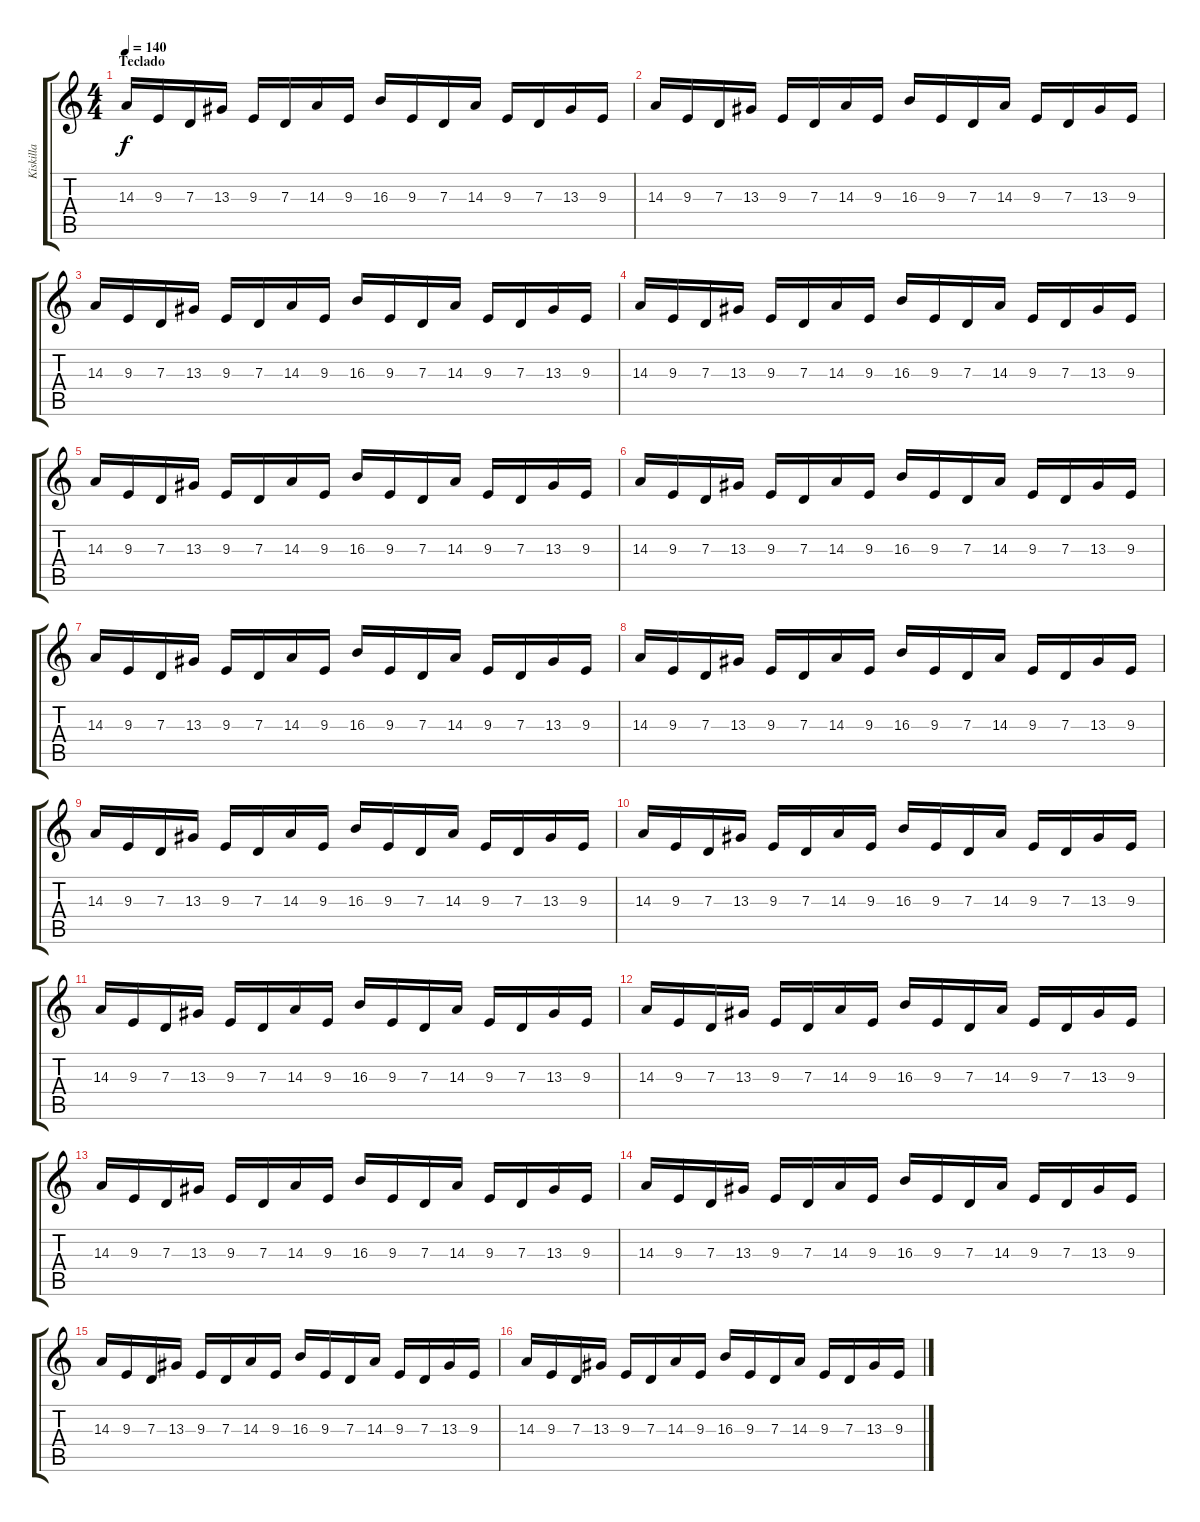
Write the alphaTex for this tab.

\track ("Kiskilla" "Kiskilla") {instrument acousticgrandpiano}
\staff {score tabs}
\tuning (E4 B3 G3 D3 A2 E2) {hide}
\ts (4 4)
\section ("" "Teclado")
\tempo 140
\clef g2
\ks c
14.3.16{dy f} 9.3.16 7.3.16 13.3.16 9.3.16 7.3.16 14.3.16 9.3.16 16.3.16 9.3.16 7.3.16 14.3.16 9.3.16 7.3.16 13.3.16 9.3.16 |
14.3.16 9.3.16 7.3.16 13.3.16 9.3.16 7.3.16 14.3.16 9.3.16 16.3.16 9.3.16 7.3.16 14.3.16 9.3.16 7.3.16 13.3.16 9.3.16 |
14.3.16 9.3.16 7.3.16 13.3.16 9.3.16 7.3.16 14.3.16 9.3.16 16.3.16 9.3.16 7.3.16 14.3.16 9.3.16 7.3.16 13.3.16 9.3.16 |
14.3.16 9.3.16 7.3.16 13.3.16 9.3.16 7.3.16 14.3.16 9.3.16 16.3.16 9.3.16 7.3.16 14.3.16 9.3.16 7.3.16 13.3.16 9.3.16 |
14.3.16 9.3.16 7.3.16 13.3.16 9.3.16 7.3.16 14.3.16 9.3.16 16.3.16 9.3.16 7.3.16 14.3.16 9.3.16 7.3.16 13.3.16 9.3.16 |
14.3.16 9.3.16 7.3.16 13.3.16 9.3.16 7.3.16 14.3.16 9.3.16 16.3.16 9.3.16 7.3.16 14.3.16 9.3.16 7.3.16 13.3.16 9.3.16 |
14.3.16 9.3.16 7.3.16 13.3.16 9.3.16 7.3.16 14.3.16 9.3.16 16.3.16 9.3.16 7.3.16 14.3.16 9.3.16 7.3.16 13.3.16 9.3.16 |
14.3.16 9.3.16 7.3.16 13.3.16 9.3.16 7.3.16 14.3.16 9.3.16 16.3.16 9.3.16 7.3.16 14.3.16 9.3.16 7.3.16 13.3.16 9.3.16 |
14.3.16 9.3.16 7.3.16 13.3.16 9.3.16 7.3.16 14.3.16 9.3.16 16.3.16 9.3.16 7.3.16 14.3.16 9.3.16 7.3.16 13.3.16 9.3.16 |
14.3.16 9.3.16 7.3.16 13.3.16 9.3.16 7.3.16 14.3.16 9.3.16 16.3.16 9.3.16 7.3.16 14.3.16 9.3.16 7.3.16 13.3.16 9.3.16 |
14.3.16 9.3.16 7.3.16 13.3.16 9.3.16 7.3.16 14.3.16 9.3.16 16.3.16 9.3.16 7.3.16 14.3.16 9.3.16 7.3.16 13.3.16 9.3.16 |
14.3.16 9.3.16 7.3.16 13.3.16 9.3.16 7.3.16 14.3.16 9.3.16 16.3.16 9.3.16 7.3.16 14.3.16 9.3.16 7.3.16 13.3.16 9.3.16 |
14.3.16 9.3.16 7.3.16 13.3.16 9.3.16 7.3.16 14.3.16 9.3.16 16.3.16 9.3.16 7.3.16 14.3.16 9.3.16 7.3.16 13.3.16 9.3.16 |
14.3.16 9.3.16 7.3.16 13.3.16 9.3.16 7.3.16 14.3.16 9.3.16 16.3.16 9.3.16 7.3.16 14.3.16 9.3.16 7.3.16 13.3.16 9.3.16 |
14.3.16 9.3.16 7.3.16 13.3.16 9.3.16 7.3.16 14.3.16 9.3.16 16.3.16 9.3.16 7.3.16 14.3.16 9.3.16 7.3.16 13.3.16 9.3.16 |
14.3.16 9.3.16 7.3.16 13.3.16 9.3.16 7.3.16 14.3.16 9.3.16 16.3.16 9.3.16 7.3.16 14.3.16 9.3.16 7.3.16 13.3.16 9.3.16
